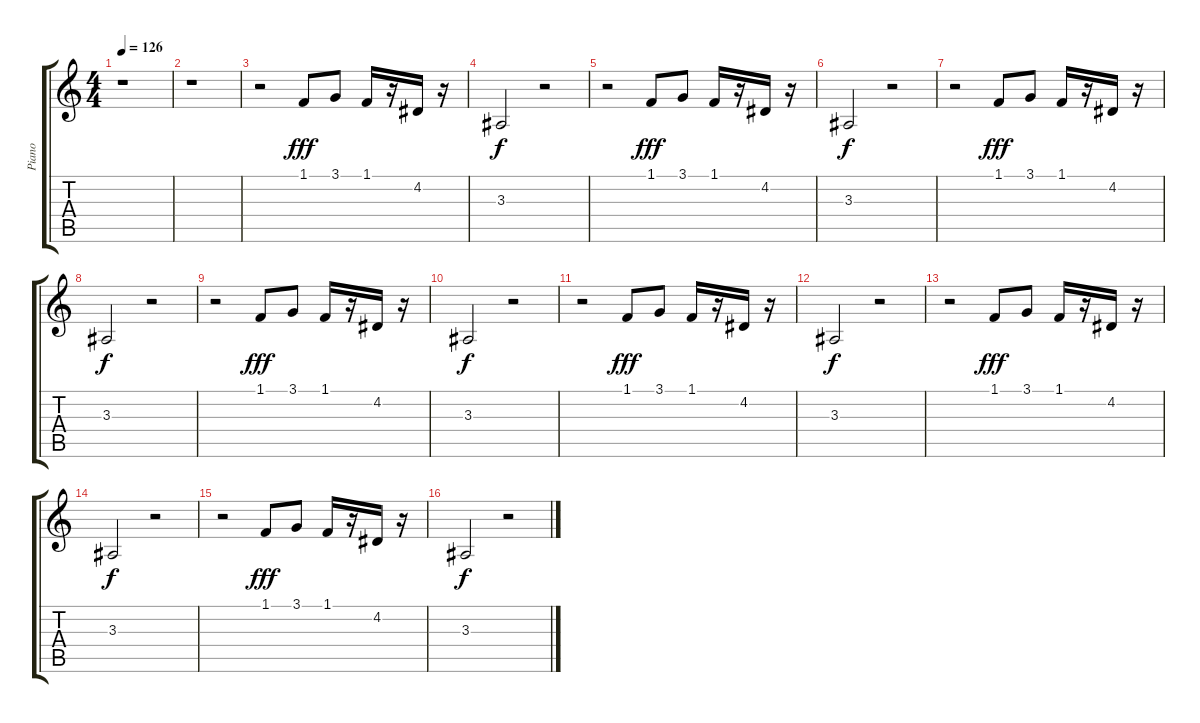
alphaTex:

\track ("Piano" "Piano") {instrument brightacousticpiano}
\staff {score tabs}
\tuning (E4 B3 G3 D3 A2 E2) {hide}
\ts (4 4)
\tempo 126
\clef g2
\ks c
r.1{dy fff} |
r.1 |
r.2 1.1.8 3.1.8 1.1.16 r.16 4.2.16 r.16 |
3.3.2{dy f} r.2 |
r.2 1.1.8{dy fff} 3.1.8 1.1.16 r.16 4.2.16 r.16 |
3.3.2{dy f} r.2 |
r.2 1.1.8{dy fff} 3.1.8 1.1.16 r.16 4.2.16 r.16 |
3.3.2{dy f} r.2 |
r.2 1.1.8{dy fff} 3.1.8 1.1.16 r.16 4.2.16 r.16 |
3.3.2{dy f} r.2 |
r.2 1.1.8{dy fff} 3.1.8 1.1.16 r.16 4.2.16 r.16 |
3.3.2{dy f} r.2 |
r.2 1.1.8{dy fff} 3.1.8 1.1.16 r.16 4.2.16 r.16 |
3.3.2{dy f} r.2 |
r.2 1.1.8{dy fff} 3.1.8 1.1.16 r.16 4.2.16 r.16 |
3.3.2{dy f} r.2
